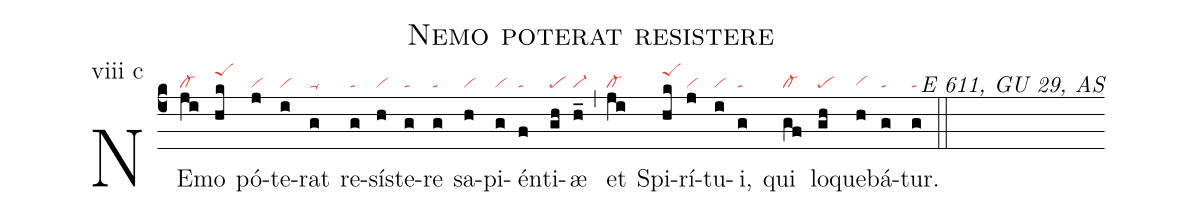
name: Nemo poterat resistere;
commentary: E 611, GU 29, AS;
annotation: viii c;
mode: 8;
nabc-lines: 1;
%%
(c4)
NE(ji|cl-)mo(hk|peShk) pó(j|vi)te(i|vi)rat(g|ta-) re(g|ta)sís(h|vi)te(g|ta)re(g|ta)  sa(h|vi)pi(g|vi)én(f|ta)ti(gh|pe)æ(h_|vi-) (,)
et(ji|cl-) Spi(hk|peShk)rí(j|vi)tu(i|vi)i,(g|ta) qui(gf|cl-) lo(gh|pe)que(h|vihg)bá(g|ta)tur.(g|ta) (::)
